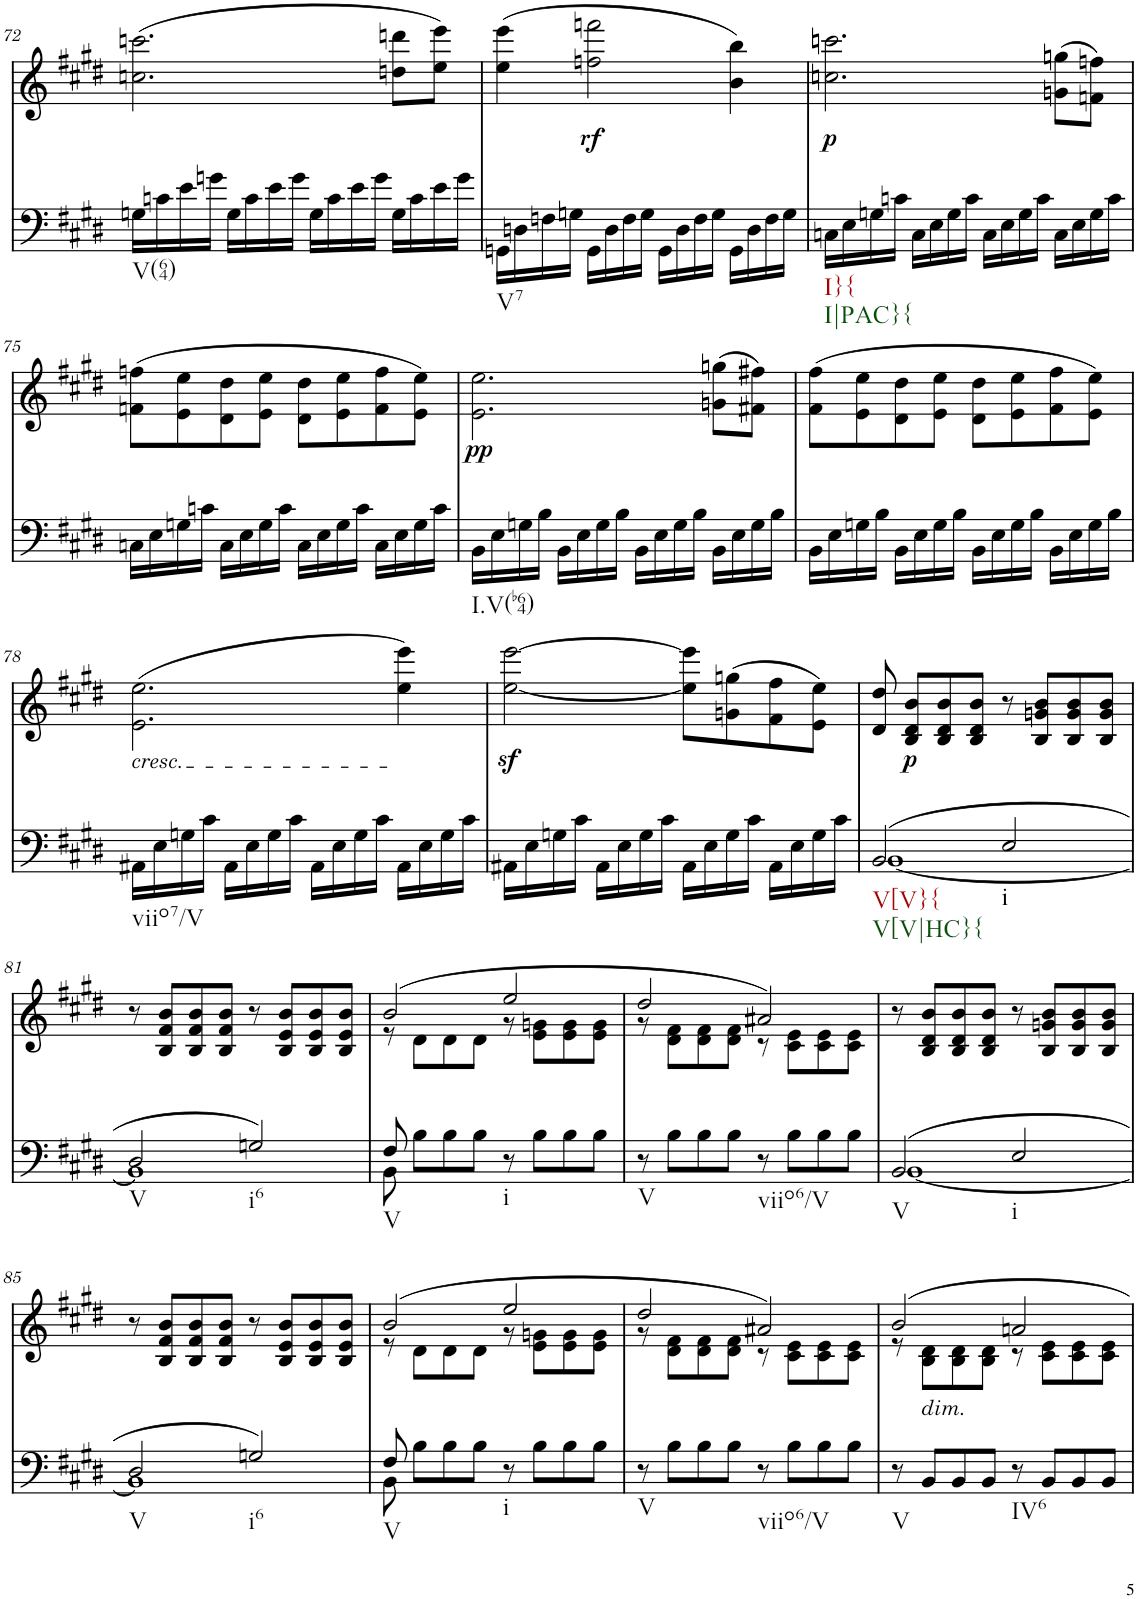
**kern	**kern	**text	**dynam
*part2	*part1	*part1	*part1
*staff2	*staff1	*staff1	*staff1
*I"piano	*I"piano	*	*
*I'Pno	*I'Pno	*	*
!!LO:PB:g=z
*clefF4	*clefG2	*	*
*k[f#c#g#d#]	*k[f#c#g#d#]	*	*
*E:	*E:	*	*
*M4/4	*M4/4	*	*
=72	=72	=72	=72
!LO:TX:b:t=V(64)	!	!	!
16Gn\LL	(2.ccn\ 2.cccn\	.	.
16cn\	.	.	.
16e\	.	.	.
16gn\JJ	.	.	.
16G\LL	.	.	.
16c\	.	.	.
16e\	.	.	.
16g\JJ	.	.	.
16G\LL	.	.	.
16c\	.	.	.
16e\	.	.	.
16g\JJ	.	.	.
16G\LL	8ddn\ 8dddn\L	.	.
16c\	.	.	.
16e\	8ee\ 8eee\J)	.	.
16g\JJ	.	.	.
=73	=73	=73	=73
!LO:TX:b:t=V7	!	!	!
16GGn\LL	(4ee\ 4eee\	.	.
16Dn\	.	.	.
16Fn\	.	.	.
16Gn\JJ	.	.	.
!	!	!	!LO:DY:b
16GG\LL	2ffn\ 2fffn\	.	rf
16D\	.	.	.
16F\	.	.	.
16G\JJ	.	.	.
16GG\LL	.	.	.
16D\	.	.	.
16F\	.	.	.
16G\JJ	.	.	.
16GG\LL	4b\ 4bb\)	.	.
16D\	.	.	.
16F\	.	.	.
16G\JJ	.	.	.
=74	=74	=74	=74
!LO:TX:b:t=I}{	!	!	!
!LO:TX:b:t=I|PAC}{	!	!	!
!	!	!LO:LY:b	!LO:DY:b
16Cn\LL	2.ccn\ 2.cccn\	p	p
16E\	.	.	.
16Gn\	.	.	.
16cn\JJ	.	.	.
16C\LL	.	.	.
16E\	.	.	.
16G\	.	.	.
16c\JJ	.	.	.
16C\LL	.	.	.
16E\	.	.	.
16G\	.	.	.
16c\JJ	.	.	.
16C\LL	(8gn\ 8ggn\L	.	.
16E\	.	.	.
16G\	8fn\ 8ffn\J)	.	.
16c\JJ	.	.	.
!!LO:LB:g=z
=75	=75	=75	=75
16Cn\LL	(8fn\ 8ffn\L	.	.
16E\	.	.	.
16Gn\	8e\ 8ee\	.	.
16cn\JJ	.	.	.
16C\LL	8d#\ 8dd#\	.	.
16E\	.	.	.
16G\	8e\ 8ee\J	.	.
16c\JJ	.	.	.
16C\LL	8d#\ 8dd#\L	.	.
16E\	.	.	.
16G\	8e\ 8ee\	.	.
16c\JJ	.	.	.
16C\LL	8f\ 8ff\	.	.
16E\	.	.	.
16G\	8e\ 8ee\J)	.	.
16c\JJ	.	.	.
=76	=76	=76	=76
!LO:TX:b:t=I.V(b64)	!	!	!
!	!	!LO:LY:b	!LO:DY:b
16BB\LL	2.e\ 2.ee\	pp	pp
16E\	.	.	.
16Gn\	.	.	.
16B\JJ	.	.	.
16BB\LL	.	.	.
16E\	.	.	.
16G\	.	.	.
16B\JJ	.	.	.
16BB\LL	.	.	.
16E\	.	.	.
16G\	.	.	.
16B\JJ	.	.	.
16BB\LL	(8gn\ 8ggn\L	.	.
16E\	.	.	.
16G\	8f#X\ 8ff#X\J)	.	.
16B\JJ	.	.	.
=77	=77	=77	=77
16BB\LL	(8f#\ 8ff#\L	.	.
16E\	.	.	.
16Gn\	8e\ 8ee\	.	.
16B\JJ	.	.	.
16BB\LL	8d#\ 8dd#\	.	.
16E\	.	.	.
16G\	8e\ 8ee\J	.	.
16B\JJ	.	.	.
16BB\LL	8d#\ 8dd#\L	.	.
16E\	.	.	.
16G\	8e\ 8ee\	.	.
16B\JJ	.	.	.
16BB\LL	8f#\ 8ff#\	.	.
16E\	.	.	.
16G\	8e\ 8ee\J)	.	.
16B\JJ	.	.	.
!!LO:LB:g=z
=78	=78	=78	=78
!	!LO:TX:b:i:t=cresc.	!	!
!LO:TX:b:t=viio7/V	!	!	!
!	!	!LO:LY:b	!
16AA#X\LL	(2.e\ 2.ee\	<	.
16E\	.	.	.
16Gn\	.	.	.
16c#\JJ	.	.	.
16AA#\LL	.	.	.
16E\	.	.	.
16G\	.	.	.
16c#\JJ	.	.	.
16AA#\LL	.	.	.
16E\	.	.	.
16G\	.	.	.
16c#\JJ	.	.	.
16AA#\LL	4ee\ 4eee\)	.	.
16E\	.	.	.
16G\	.	.	.
16c#\JJ	.	.	.
=79	=79	=79	=79
16AA#X\LL	[2ee\z< [2eee\z<	.	.
16E\	.	.	.
16Gn\	.	.	.
16c#\JJ	.	.	.
16AA#\LL	.	.	.
16E\	.	.	.
16G\	.	.	.
16c#\JJ	.	.	.
16AA#\LL	8ee\] 8eee\]L	.	.
16E\	.	.	.
16G\	(8gn\ 8ggn\	.	.
16c#\JJ	.	.	.
16AA#\LL	8f#\ 8ff#\	.	.
16E\	.	.	.
16G\	8e\ 8ee\J)	.	.
16c#\JJ	.	.	.
=80	=80	=80	=80
*^	*	*	*
!LO:TX:b:t=V[V}{	!	!	!	!
!LO:TX:b:t=V[V|HC}{	!	!	!	!
!	!	!	!LO:LY:b	!
(2BB/	[1BB	8d#/ 8dd#/	p	.
!	!	!	!	!LO:DY:b
.	.	8B/ 8d#/ 8b/L	.	p
.	.	8B/ 8d#/ 8b/	.	.
.	.	8B/ 8d#/ 8b/J	.	.
!LO:TX:b:t=i	!	!	!	!
2E/	.	8r	.	.
.	.	8B/ 8gn/ 8b/L	.	.
.	.	8B/ 8g/ 8b/	.	.
.	.	8B/ 8g/ 8b/J	.	.
!!LO:LB:g=z
=81	=81	=81	=81	=81
!LO:TX:b:t=V	!	!	!	!
2D#/	1BB]	8r	.	.
.	.	8B/ 8f#/ 8b/L	.	.
.	.	8B/ 8f#/ 8b/	.	.
.	.	8B/ 8f#/ 8b/J	.	.
!LO:TX:b:t=i6	!	!	!	!
2Gn/)	.	8r	.	.
.	.	8B/ 8e/ 8b/L	.	.
.	.	8B/ 8e/ 8b/	.	.
.	.	8B/ 8e/ 8b/J	.	.
=82	=82	=82	=82	=82
*	*	*^	*	*
!LO:TX:b:t=V	!	!	!	!	!
8F#/	8BB\	(2b/	8r	.	.
8B\L	2..ryy	.	8d#\L	.	.
8B\	.	.	8d#\	.	.
8B\J	.	.	8d#\J	.	.
!LO:TX:b:t=i	!	!	!	!	!
8r	.	2ee/	8r	.	.
8B\L	.	.	8e\ 8gn\L	.	.
8B\	.	.	8e\ 8g\	.	.
8B\J	.	.	8e\ 8g\J	.	.
*v	*v	*	*	*	*
=83	=83	=83	=83	=83
!LO:TX:b:t=V	!	!	!	!
8r	2dd#/	8r	.	.
8B\L	.	8d#\ 8f#\L	.	.
8B\	.	8d#\ 8f#\	.	.
8B\J	.	8d#\ 8f#\J	.	.
!LO:TX:b:t=viio6/V	!	!	!	!
8r	2a#X/)	8r	.	.
8B\L	.	8c#\ 8e\L	.	.
8B\	.	8c#\ 8e\	.	.
8B\J	.	8c#\ 8e\J	.	.
=84	=84	=84	=84	=84
*^	*	*	*	*
!LO:TX:b:t=V	!	!	!	!	!
*	*	*v	*v	*	*
(2BB/	[1BB	8r	.	.
.	.	8B/ 8d#/ 8b/L	.	.
.	.	8B/ 8d#/ 8b/	.	.
.	.	8B/ 8d#/ 8b/J	.	.
!LO:TX:b:t=i	!	!	!	!
2E/	.	8r	.	.
.	.	8B/ 8gn/ 8b/L	.	.
.	.	8B/ 8g/ 8b/	.	.
.	.	8B/ 8g/ 8b/J	.	.
!!LO:LB:g=z
=85	=85	=85	=85	=85
!LO:TX:b:t=V	!	!	!	!
2D#/	1BB]	8r	.	.
.	.	8B/ 8f#/ 8b/L	.	.
.	.	8B/ 8f#/ 8b/	.	.
.	.	8B/ 8f#/ 8b/J	.	.
!LO:TX:b:t=i6	!	!	!	!
2Gn/)	.	8r	.	.
.	.	8B/ 8e/ 8b/L	.	.
.	.	8B/ 8e/ 8b/	.	.
.	.	8B/ 8e/ 8b/J	.	.
=86	=86	=86	=86	=86
*	*	*^	*	*
!LO:TX:b:t=V	!	!	!	!	!
8F#/	8BB\	(2b/	8r	.	.
8B\L	2..ryy	.	8d#\L	.	.
8B\	.	.	8d#\	.	.
8B\J	.	.	8d#\J	.	.
!LO:TX:b:t=i	!	!	!	!	!
8r	.	2ee/	8r	.	.
8B\L	.	.	8e\ 8gn\L	.	.
8B\	.	.	8e\ 8g\	.	.
8B\J	.	.	8e\ 8g\J	.	.
*v	*v	*	*	*	*
=87	=87	=87	=87	=87
!LO:TX:b:t=V	!	!	!	!
8r	2dd#/	8r	.	.
8B\L	.	8d#\ 8f#\L	.	.
8B\	.	8d#\ 8f#\	.	.
8B\J	.	8d#\ 8f#\J	.	.
!LO:TX:b:t=viio6/V	!	!	!	!
8r	2a#X/)	8r	.	.
8B\L	.	8c#\ 8e\L	.	.
8B\	.	8c#\ 8e\	.	.
8B\J	.	8c#\ 8e\J	.	.
=88	=88	=88	=88	=88
!LO:TX:b:t=V	!	!	!	!
8r	2b/	8r	.	.
!	!	!LO:TX:b:i:t=dim.	!	!
8BB/L	.	8B\ 8d#\L	.	.
8BB/	.	8B\ 8d#\	.	.
8BB/J	.	8B\ 8d#\J	.	.
!LO:TX:b:t=IV6	!	!	!	!
8r	2an/	8r	>	.
8BB/L	.	8c#\ 8e\L	.	.
8BB/	.	8c#\ 8e\	.	.
8BB/J	.	8c#\ 8e\J	.	.
*	*v	*v	*	*
=	=	=	=
*-	*-	*-	*-
